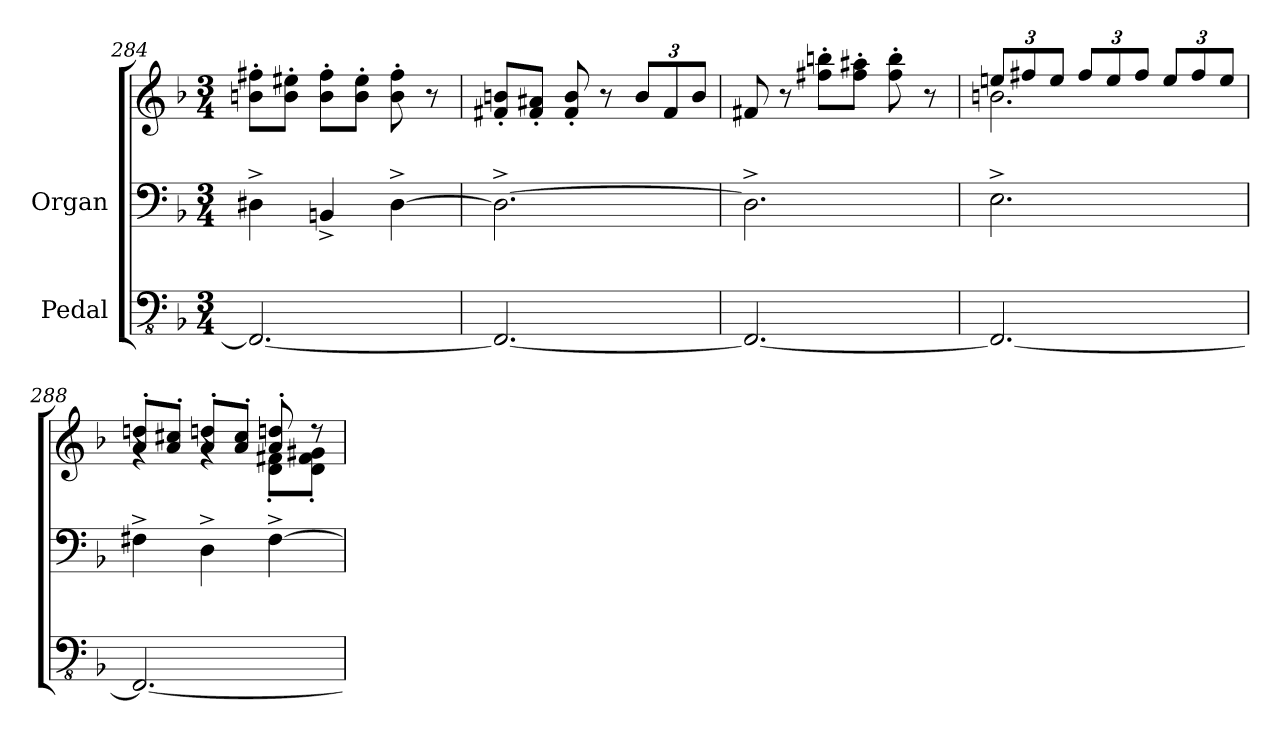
**kern	**kern	**kern
*part2	*part1	*part1
*staff3	*staff2	*staff1
*I"Pedal	*I"Organ	*
*clefFv4	*clefF4	*clefG2
*k[b-]	*k[b-]	*k[b-]
*M3/4	*M3/4	*M3/4
=284	=284	=284
2.FFF#/_	4D#X^\	8bn\' 8ff#X\'L
.	.	8b\' 8ee#X\'J
.	4BBn^/	8b\' 8ff#\'L
.	.	8b\' 8ee#\'J
.	[4D#^\	8b\' 8ff#\'
.	.	8r
=285	=285	=285
2.FFF#/_	2.D#^\_	8f#X/' 8bn/'L
.	.	8f#/' 8a#X/'J
.	.	8f#/' 8b/'
.	.	8r
*	*	*Xbrackettup
.	.	12b/L
.	.	12f#/
.	.	12b/J
=286	=286	=286
2.FFF#/_	2.D#^\]	8f#X/
.	.	8r
.	.	8ff#X\' 8bbn\'L
.	.	8ff#\' 8aa#X\'J
.	.	8ff#\' 8bb\'
.	.	8r
!!LO:LB:g=z
=287	=287	=287
*	*	*^
2.FFF#/_	2.E^\	12een/L	2.bn\
.	.	12ff#X/	.
.	.	12ee/J	.
.	.	12ff#/L	.
.	.	12ee/	.
.	.	12ff#/J	.
.	.	12ee/L	.
.	.	12ff#/	.
.	.	12ee/J	.
=288	=288	=288	=288
2.FFF#/_	4F#X^\	8a/' 8ddn/'L	4rg
.	.	8a/' 8cc#X/'J	.
.	4D^\	8a/' 8ddn/'L	4rg
.	.	8a/' 8cc#/'J	.
.	[4F#^\	8a/' 8ddn/'	8d\' 8f#X\'L
.	.	8r	8d\' 8f#\' 8g#X\'J
*	*	*v	*v
=	=	=
*-	*-	*-
